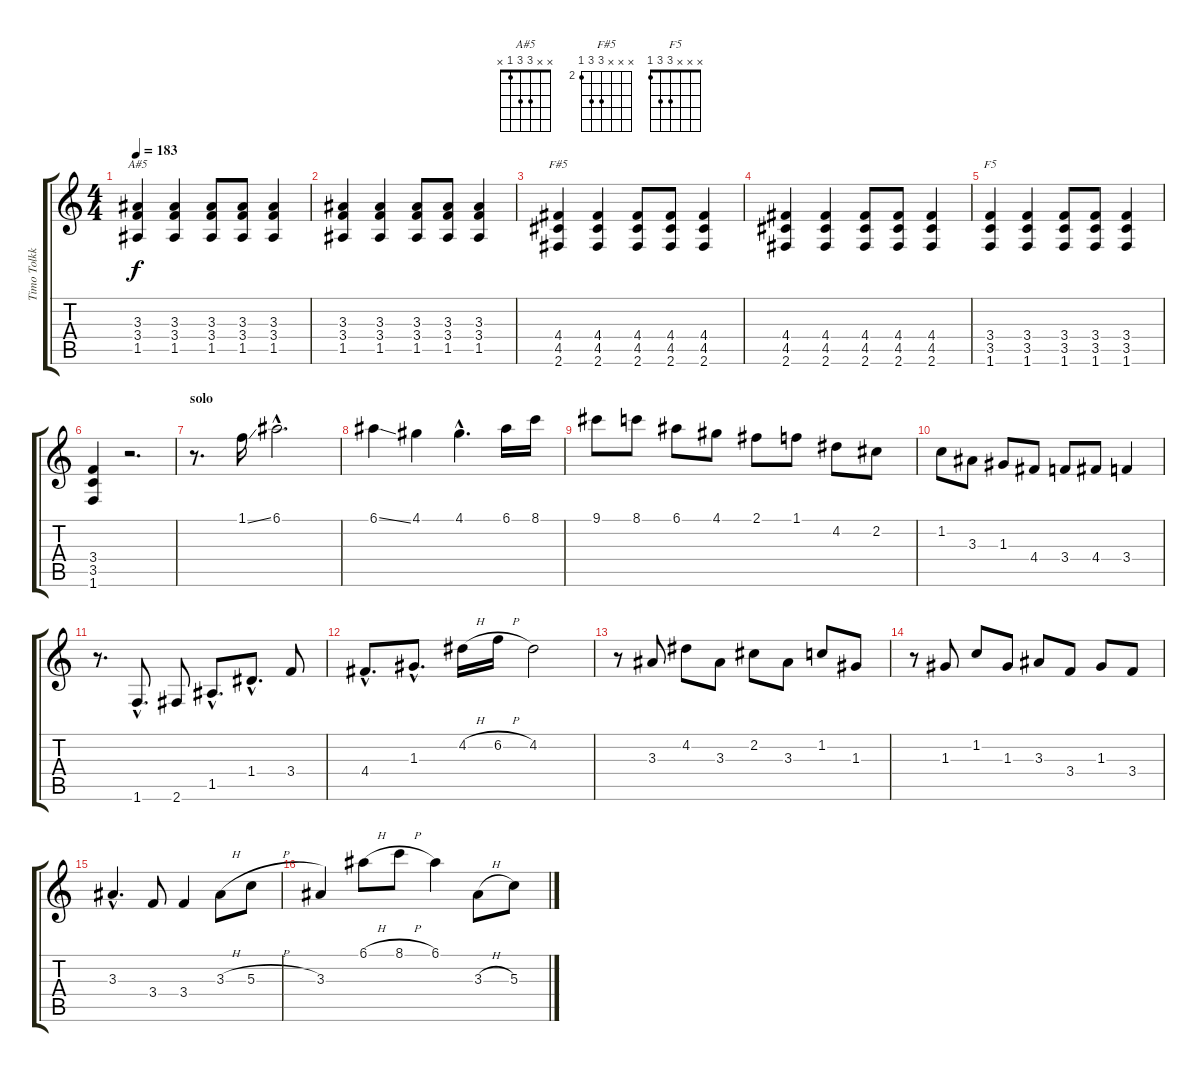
\track ("Timo Tolkki" "Timo Tolkk") {instrument distortionguitar}
\staff {score tabs}
\tuning (E4 B3 G3 D3 A2 E2) {hide}
\chord ("A#5" x x 3 3 1 x)
\chord ("F#5" x x x 4 4 2) {firstfret 2}
\chord ("F5" x x x 3 3 1)
\ts (4 4)
\tempo 183
\clef g2
\ks c
(3.3 3.4 1.5).4{ch "A#5" dy f} (3.3 3.4 1.5).4 (3.3 3.4 1.5).8 (3.3 3.4 1.5).8 (3.3 3.4 1.5).4 |
(3.3 3.4 1.5).4 (3.3 3.4 1.5).4 (3.3 3.4 1.5).8 (3.3 3.4 1.5).8 (3.3 3.4 1.5).4 |
(4.4 4.5 2.6).4{ch "F#5"} (4.4 4.5 2.6).4 (4.4 4.5 2.6).8 (4.4 4.5 2.6).8 (4.4 4.5 2.6).4 |
(4.4 4.5 2.6).4 (4.4 4.5 2.6).4 (4.4 4.5 2.6).8 (4.4 4.5 2.6).8 (4.4 4.5 2.6).4 |
(3.4 3.5 1.6).4{ch "F5"} (3.4 3.5 1.6).4 (3.4 3.5 1.6).8 (3.4 3.5 1.6).8 (3.4 3.5 1.6).4 |
(3.4 3.5 1.6).4 r.2{d} |
\section ("" "solo")
r.8{d} 1.1{ss}.16 6.1{hac}.2{d} |
6.1{ss}.4 4.1.4 4.1{hac}.4{d} 6.1.16 8.1.16 |
9.1.8 8.1.8 6.1.8 4.1.8 2.1.8 1.1.8 4.2.8 2.2.8 |
1.2.8 3.3.8 1.3.8 4.4.8 3.4.8 4.4.8 3.4.4 |
r.8{d} 1.6{hac}.8{d} 2.6.8 1.5{hac}.8{d} 1.4{hac}.8{d} 3.4.8 |
4.4{hac}.8{d} 1.3{hac}.8{d} 4.2{h}.16 6.2{h}.16 4.2.2 |
r.8 3.3.8 4.2.8 3.3.8 2.2.8 3.3.8 1.2.8 1.3.8 |
r.8 1.3.8 1.2.8 1.3.8 3.3.8 3.4.8 1.3.8 3.4.8 |
3.3{hac}.4{d} 3.4.8 3.4.4 3.3{h}.8 5.3{h}.8 |
3.3.4 6.1{h}.8 8.1{h}.8 6.1.4 3.3{h}.8 5.3{h}.8
